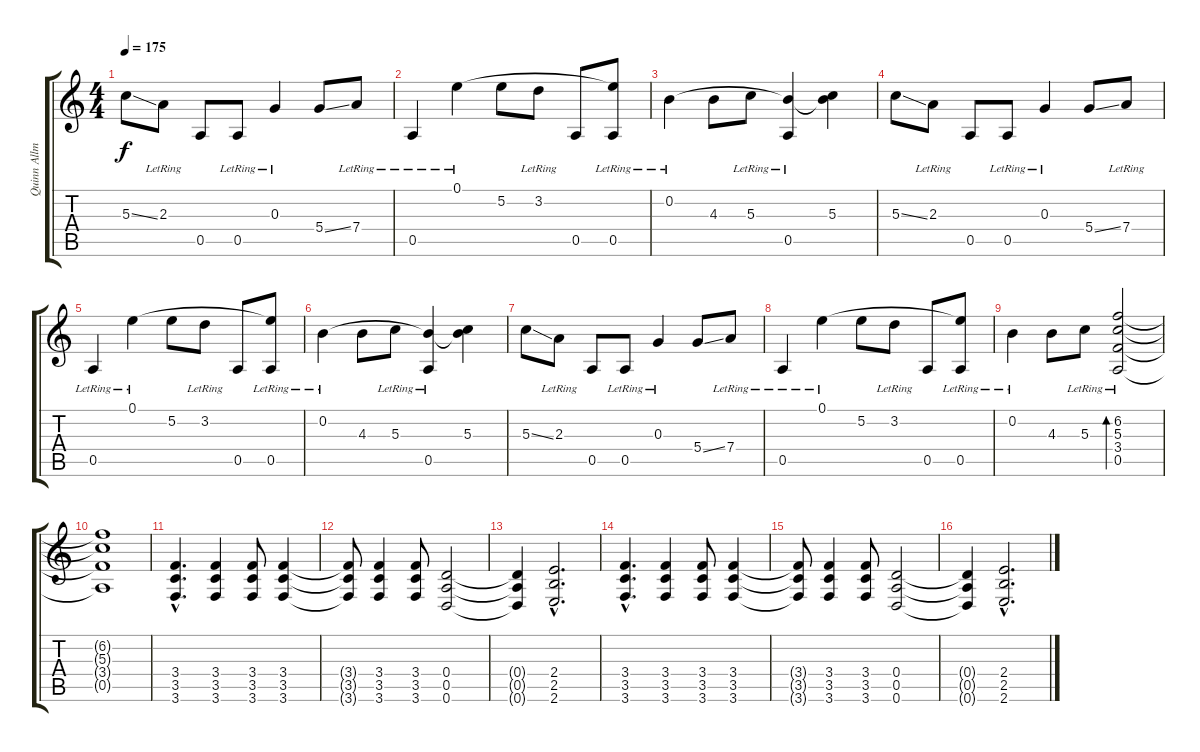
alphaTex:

\track ("Quinn Allman (Guitar)" "Quinn Allm") {instrument acousticguitarsteel}
\staff {score tabs}
\tuning (E4 B3 G3 D3 A2 D2) {hide}
\ts (4 4)
\tempo 175
\clef g2
\ks c
5.3{ss}.8{dy f} 2.3{lr}.8 0.5.8 0.5{lr}.8 0.3{lr}.4 5.4{ss}.8 7.4{lr}.8 |
0.5{lr}.4 0.1{lr}.4 5.2.8 3.2{lr}.8 0.5.8 (0.1{t} 0.5{lr}).8 |
0.2{lr}.4 4.3.8 5.3{lr}.8 (0.2{t} 0.5{lr}).4 (0.2{t} 5.3).4 |
5.3{ss}.8 2.3{lr}.8 0.5.8 0.5{lr}.8 0.3{lr}.4 5.4{ss}.8 7.4{lr}.8 |
0.5{lr}.4 0.1{lr}.4 5.2.8 3.2{lr}.8 0.5.8 (0.1{t} 0.5{lr}).8 |
0.2{lr}.4 4.3.8 5.3{lr}.8 (0.2{t} 0.5{lr}).4 (0.2{t} 5.3).4 |
5.3{ss}.8 2.3{lr}.8 0.5.8 0.5{lr}.8 0.3{lr}.4 5.4{ss}.8 7.4{lr}.8 |
0.5{lr}.4 0.1{lr}.4 5.2.8 3.2{lr}.8 0.5.8 (0.1{t} 0.5{lr}).8 |
0.2{lr}.4 4.3.8 5.3{lr}.8 (6.2 5.3 3.4 0.5{lr}).2{bd 120} |
(6.2{t} 5.3{t} 3.4{t} 0.5{t}).1 |
(3.4{hac} 3.5{hac} 3.6{hac}).4{d volume 16 instrument distortionguitar} (3.4 3.5 3.6).4 (3.4 3.5 3.6).8 (3.4 3.5 3.6).4 |
(3.4{t} 3.5{t} 3.6{t}).8 (3.4 3.5 3.6).4 (3.4 3.5 3.6).8 (0.4 0.5 0.6).2 |
(0.4{t} 0.5{t} 0.6{t}).4 (2.4{hac} 2.5{hac} 2.6{hac}).2{d} |
(3.4{hac} 3.5{hac} 3.6{hac}).4{d volume 16 instrument distortionguitar} (3.4 3.5 3.6).4 (3.4 3.5 3.6).8 (3.4 3.5 3.6).4 |
(3.4{t} 3.5{t} 3.6{t}).8 (3.4 3.5 3.6).4 (3.4 3.5 3.6).8 (0.4 0.5 0.6).2 |
(0.4{t} 0.5{t} 0.6{t}).4 (2.4{hac} 2.5{hac} 2.6{hac}).2{d}
